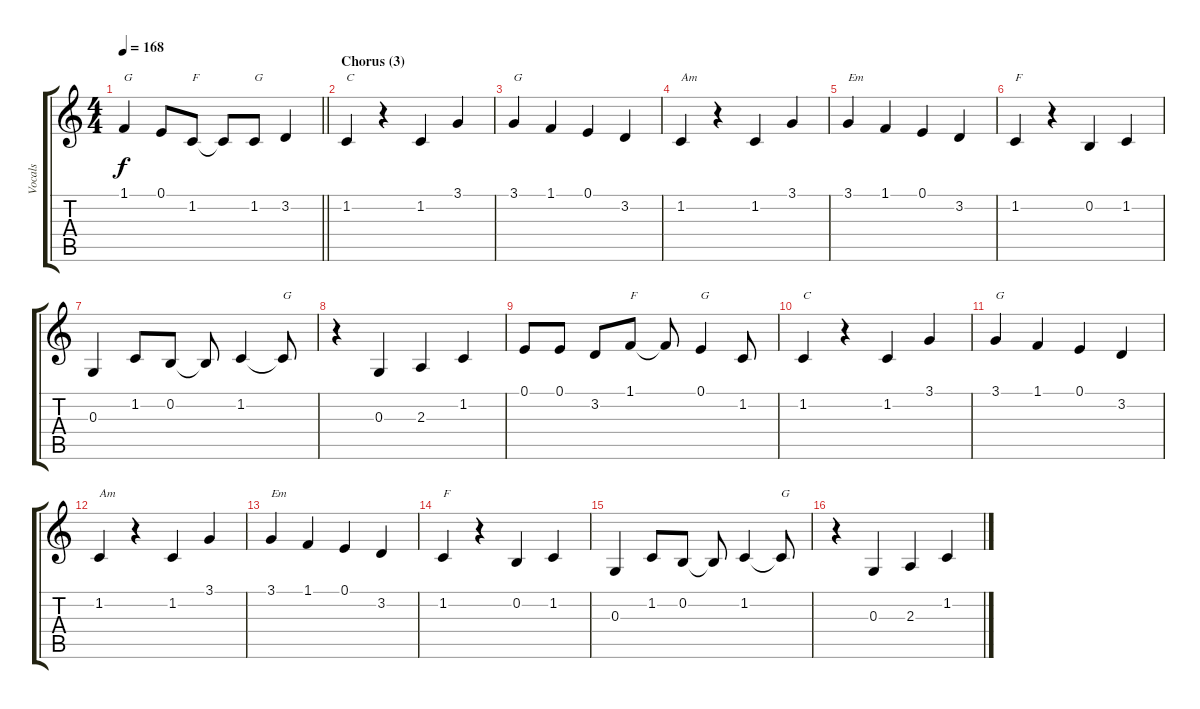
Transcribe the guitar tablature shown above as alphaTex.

\track ("Vocals" "Vocals") {instrument sopranosax}
\staff {score tabs}
\tuning (E4 B3 G3 D3 A2 E2) {hide}
\ts (4 4)
\tempo 168
\clef g2
\barLineRight lightlight
\ks c
1.1.4{txt "G" dy f} 0.1.8 1.2.8{txt "F"} 1.2{t}.8 1.2.8{txt "G"} 3.2.4 |
\section ("" "Chorus (3)")
1.2.4{txt "C"} r.4 1.2.4 3.1.4 |
3.1.4{txt "G"} 1.1.4 0.1.4 3.2.4 |
1.2.4{txt "Am"} r.4 1.2.4 3.1.4 |
3.1.4{txt "Em"} 1.1.4 0.1.4 3.2.4 |
1.2.4{txt "F"} r.4 0.2.4 1.2.4 |
0.3.4 1.2.8 0.2.8 0.2{t}.8 1.2.4 1.2{t}.8{txt "G"} |
r.4 0.3.4 2.3.4 1.2.4 |
0.1.8 0.1.8 3.2.8 1.1.8{txt "F"} 1.1{t}.8 0.1.4{txt "G"} 1.2.8 |
1.2.4{txt "C"} r.4 1.2.4 3.1.4 |
3.1.4{txt "G"} 1.1.4 0.1.4 3.2.4 |
1.2.4{txt "Am"} r.4 1.2.4 3.1.4 |
3.1.4{txt "Em"} 1.1.4 0.1.4 3.2.4 |
1.2.4{txt "F"} r.4 0.2.4 1.2.4 |
0.3.4 1.2.8 0.2.8 0.2{t}.8 1.2.4 1.2{t}.8{txt "G"} |
r.4 0.3.4 2.3.4 1.2.4
